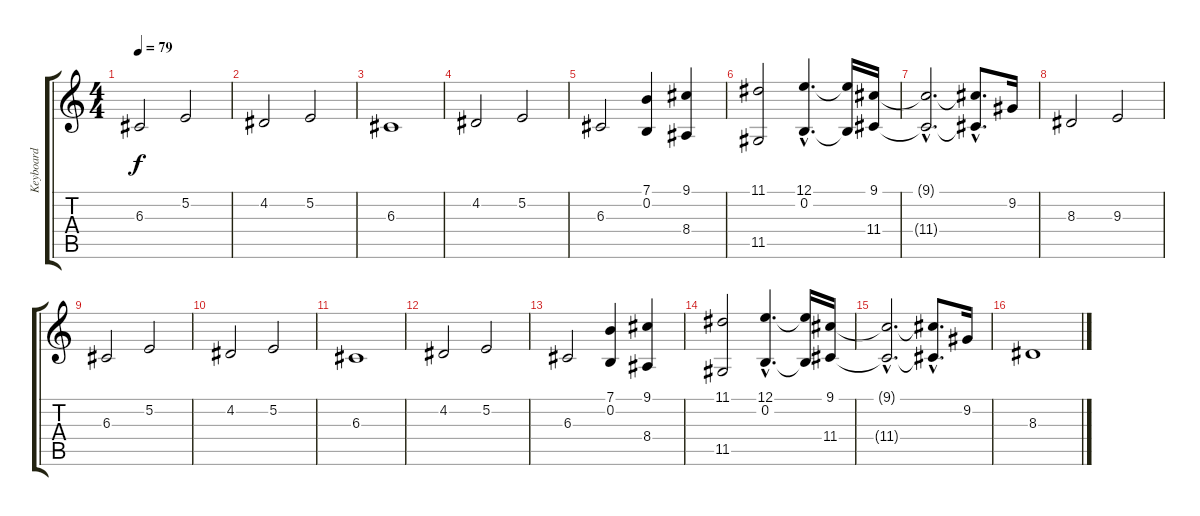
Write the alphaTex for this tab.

\track ("Keyboard" "Keyboard") {instrument stringensemble2}
\staff {score tabs}
\tuning (E4 B3 G3 D3 A2 E2) {hide}
\ts (4 4)
\tempo 79
\clef g2
\ks c
6.3.2{dy f} 5.2.2 |
4.2.2 5.2.2 |
6.3.1 |
4.2.2 5.2.2 |
6.3.2 (7.1 0.2).4 (9.1 8.4).4 |
(11.1 11.5).2 (12.1{hac} 0.2{hac}).4{d} (12.1{t} 0.2{t}).16 (9.1 11.4).16 |
(9.1{hac t} 11.4{hac t}).2{d} (9.1{hac t} 11.4{hac t}).8{d} 9.2.16 |
8.3.2 9.3.2 |
6.3.2 5.2.2 |
4.2.2 5.2.2 |
6.3.1 |
4.2.2 5.2.2 |
6.3.2 (7.1 0.2).4 (9.1 8.4).4 |
(11.1 11.5).2 (12.1{hac} 0.2{hac}).4{d} (12.1{t} 0.2{t}).16 (9.1 11.4).16 |
(9.1{hac t} 11.4{hac t}).2{d} (9.1{hac t} 11.4{hac t}).8{d} 9.2.16 |
8.3.1
